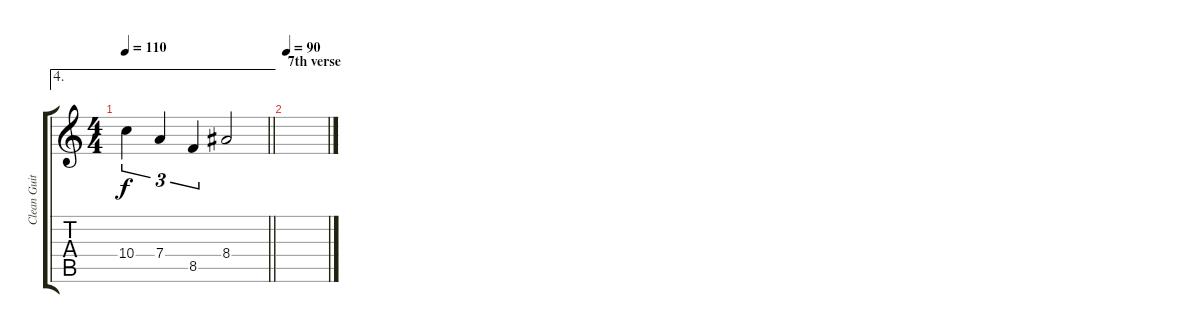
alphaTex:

\track ("Clean Guitar" "Clean Guit") {instrument electricguitarmuted}
\staff {score tabs}
\tuning (E4 B3 G3 D3 A2 E2) {hide}
\ae 4
\ts (4 4)
\tempo 110
\clef g2
\barLineRight lightlight
\ks c
10.4.4{tu (3 2) dy f} 7.4.4{tu (3 2)} 8.5.4{tu (3 2)} 8.4.2 |
\section ("" "7th verse")
\tempo 90
